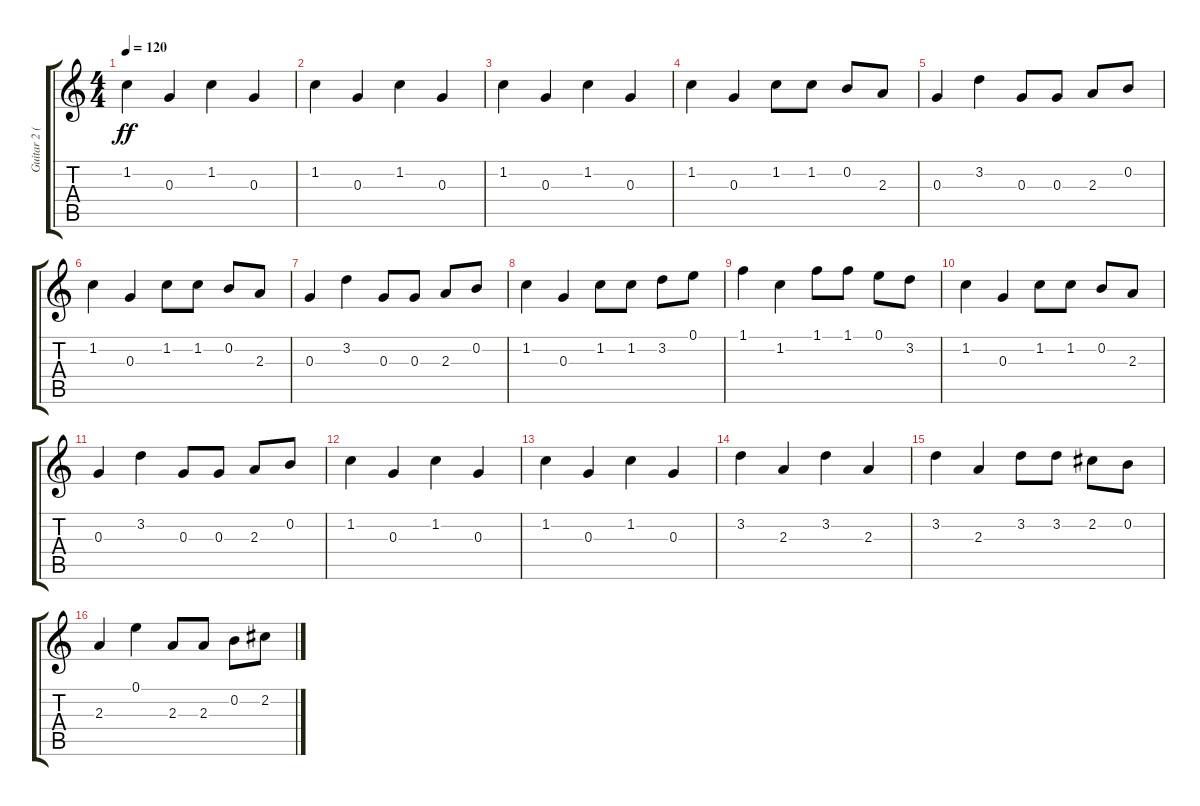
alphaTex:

\track ("Guitar 2 (rythm)" "Guitar 2 (") {instrument overdrivenguitar}
\staff {score tabs}
\tuning (E4 B3 G3 D3 A2 E2) {hide}
\ts (4 4)
\tempo 120
\clef g2
\ks c
1.2.4{dy ff volume 4} 0.3.4 1.2.4 0.3.4 |
1.2.4 0.3.4 1.2.4 0.3.4 |
1.2.4 0.3.4 1.2.4 0.3.4 |
1.2.4 0.3.4 1.2.8{volume 16} 1.2.8 0.2.8 2.3.8 |
0.3.4 3.2.4 0.3.8 0.3.8 2.3.8 0.2.8 |
1.2.4 0.3.4 1.2.8 1.2.8 0.2.8 2.3.8 |
0.3.4 3.2.4 0.3.8 0.3.8 2.3.8 0.2.8 |
1.2.4 0.3.4 1.2.8 1.2.8 3.2.8 0.1.8 |
1.1.4 1.2.4 1.1.8 1.1.8 0.1.8 3.2.8 |
1.2.4 0.3.4 1.2.8 1.2.8 0.2.8 2.3.8 |
0.3.4 3.2.4 0.3.8 0.3.8 2.3.8 0.2.8 |
1.2.4 0.3.4 1.2.4 0.3.4 |
1.2.4{volume 6} 0.3.4 1.2.4 0.3.4 |
3.2.4 2.3.4 3.2.4 2.3.4 |
3.2.4 2.3.4 3.2.8 3.2.8 2.2.8 0.2.8 |
2.3.4{volume 14} 0.1.4 2.3.8 2.3.8 0.2.8 2.2.8
